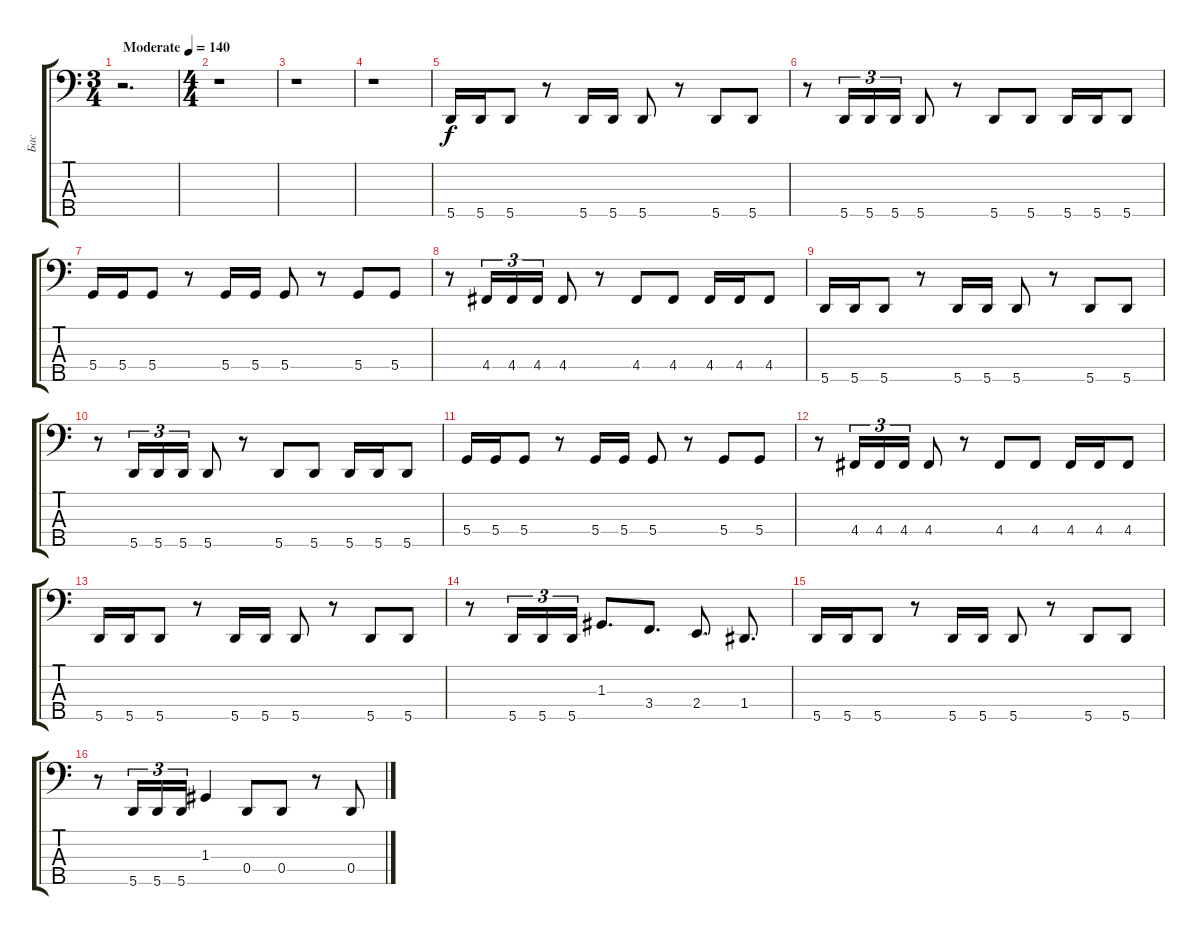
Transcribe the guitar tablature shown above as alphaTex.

\track ("Бас" "Бас") {instrument electricbassfinger}
\staff {score tabs}
\tuning (F2 C2 G1 D1 A0) {hide}
\ts (3 4)
\tempo (140 "Moderate")
\clef f4
\ks c
r.2{d dy f instrument electricbassfinger} |
\ts (4 4)
r.1 |
r.1 |
r.1 |
5.5.16 5.5.16 5.5.8 r.8 5.5.16 5.5.16 5.5.8 r.8 5.5.8 5.5.8 |
r.8 5.5.16{tu (3 2)} 5.5.16{tu (3 2)} 5.5.16{tu (3 2)} 5.5.8 r.8 5.5.8 5.5.8 5.5.16 5.5.16 5.5.8 |
5.4.16 5.4.16 5.4.8 r.8 5.4.16 5.4.16 5.4.8 r.8 5.4.8 5.4.8 |
r.8 4.4.16{tu (3 2)} 4.4.16{tu (3 2)} 4.4.16{tu (3 2)} 4.4.8 r.8 4.4.8 4.4.8 4.4.16 4.4.16 4.4.8 |
5.5.16 5.5.16 5.5.8 r.8 5.5.16 5.5.16 5.5.8 r.8 5.5.8 5.5.8 |
r.8 5.5.16{tu (3 2)} 5.5.16{tu (3 2)} 5.5.16{tu (3 2)} 5.5.8 r.8 5.5.8 5.5.8 5.5.16 5.5.16 5.5.8 |
5.4.16 5.4.16 5.4.8 r.8 5.4.16 5.4.16 5.4.8 r.8 5.4.8 5.4.8 |
r.8 4.4.16{tu (3 2)} 4.4.16{tu (3 2)} 4.4.16{tu (3 2)} 4.4.8 r.8 4.4.8 4.4.8 4.4.16 4.4.16 4.4.8 |
5.5.16 5.5.16 5.5.8 r.8 5.5.16 5.5.16 5.5.8 r.8 5.5.8 5.5.8 |
r.8 5.5.16{tu (3 2)} 5.5.16{tu (3 2)} 5.5.16{tu (3 2)} 1.3.8{d} 3.4.8{d} 2.4.8{d} 1.4.8{d} |
5.5.16 5.5.16 5.5.8 r.8 5.5.16 5.5.16 5.5.8 r.8 5.5.8 5.5.8 |
r.8 5.5.16{tu (3 2)} 5.5.16{tu (3 2)} 5.5.16{tu (3 2)} 1.3.4 0.4.8 0.4.8 r.8 0.4.8
